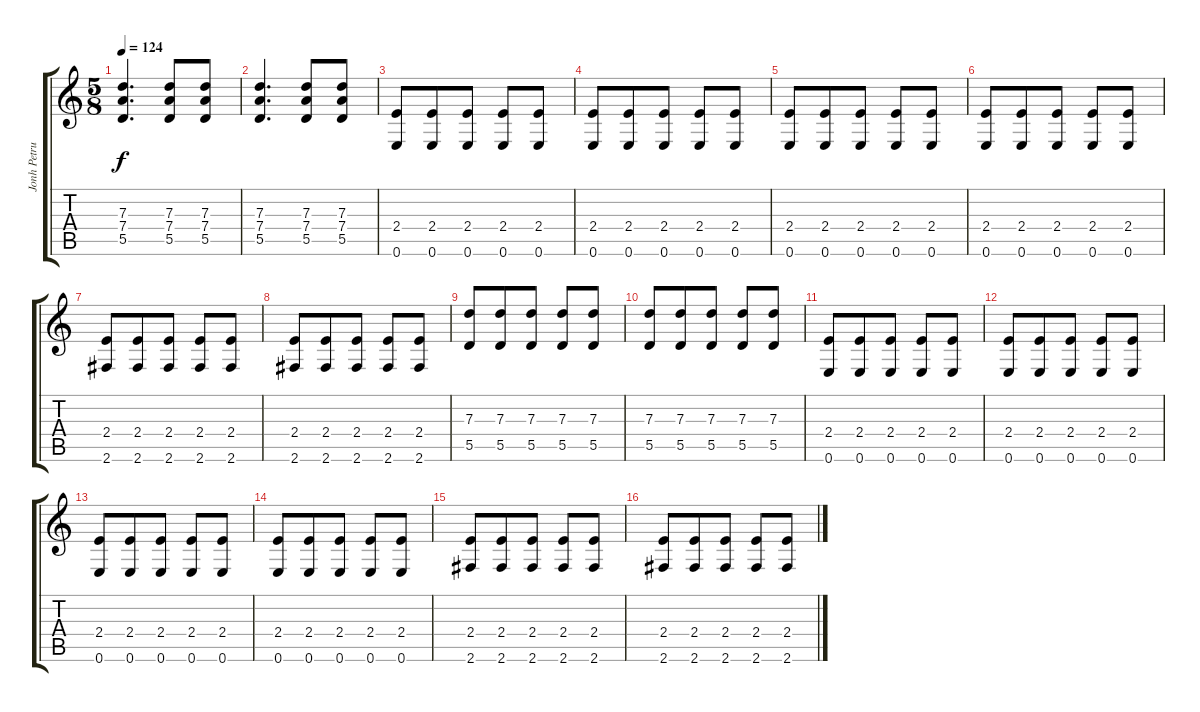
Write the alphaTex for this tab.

\track ("Jonh Petrucci - Guitar 4" "Jonh Petru") {instrument distortionguitar}
\staff {score tabs}
\tuning (E4 B3 G3 D3 A2 E2) {hide}
\ts (5 8)
\tempo 124
\clef g2
\ks c
(7.3 7.4 5.5).4{d dy f} (7.3 7.4 5.5).8 (7.3 7.4 5.5).8 |
(7.3 7.4 5.5).4{d} (7.3 7.4 5.5).8 (7.3 7.4 5.5).8 |
(2.4 0.6).8 (2.4 0.6).8 (2.4 0.6).8 (2.4 0.6).8 (2.4 0.6).8 |
(2.4 0.6).8 (2.4 0.6).8 (2.4 0.6).8 (2.4 0.6).8 (2.4 0.6).8 |
(2.4 0.6).8 (2.4 0.6).8 (2.4 0.6).8 (2.4 0.6).8 (2.4 0.6).8 |
(2.4 0.6).8 (2.4 0.6).8 (2.4 0.6).8 (2.4 0.6).8 (2.4 0.6).8 |
(2.4 2.6).8 (2.4 2.6).8 (2.4 2.6).8 (2.4 2.6).8 (2.4 2.6).8 |
(2.4 2.6).8 (2.4 2.6).8 (2.4 2.6).8 (2.4 2.6).8 (2.4 2.6).8 |
(7.3 5.5).8 (7.3 5.5).8 (7.3 5.5).8 (7.3 5.5).8 (7.3 5.5).8 |
(7.3 5.5).8 (7.3 5.5).8 (7.3 5.5).8 (7.3 5.5).8 (7.3 5.5).8 |
(2.4 0.6).8 (2.4 0.6).8 (2.4 0.6).8 (2.4 0.6).8 (2.4 0.6).8 |
(2.4 0.6).8 (2.4 0.6).8 (2.4 0.6).8 (2.4 0.6).8 (2.4 0.6).8 |
(2.4 0.6).8 (2.4 0.6).8 (2.4 0.6).8 (2.4 0.6).8 (2.4 0.6).8 |
(2.4 0.6).8 (2.4 0.6).8 (2.4 0.6).8 (2.4 0.6).8 (2.4 0.6).8 |
(2.4 2.6).8 (2.4 2.6).8 (2.4 2.6).8 (2.4 2.6).8 (2.4 2.6).8 |
(2.4 2.6).8 (2.4 2.6).8 (2.4 2.6).8 (2.4 2.6).8 (2.4 2.6).8
